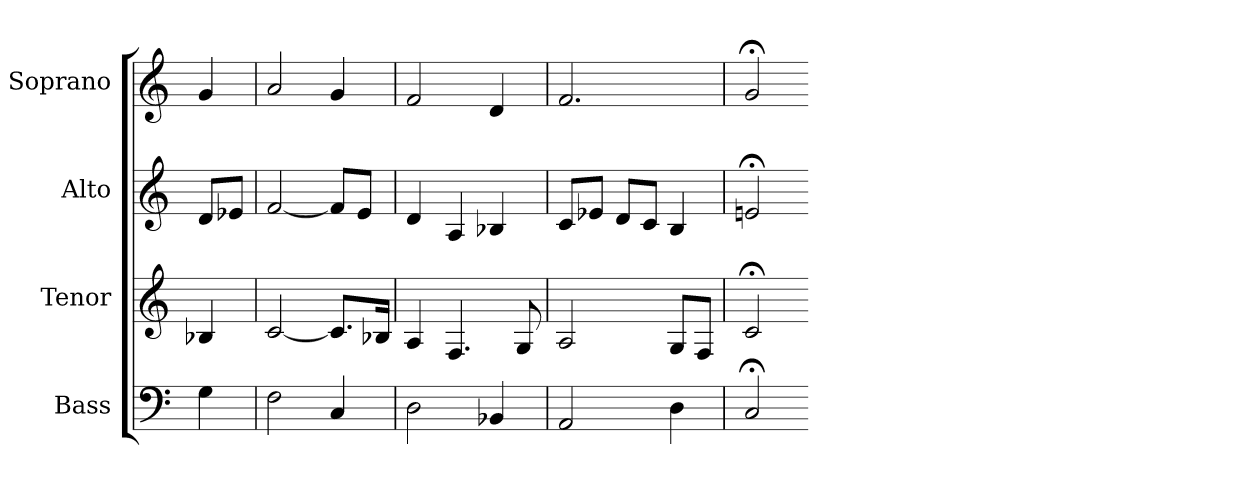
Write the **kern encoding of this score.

**kern	**kern	**kern	**kern
*part4	*part3	*part2	*part1
*staff4	*staff3	*staff2	*staff1
*I"Bass	*I"Tenor	*I"Alto	*I"Soprano
*I'B	*I'T	*I'A	*I'S
=	=	=	=
4G	4B-X	8dL	4g
.	.	8e-XJ	.
=1	=1	=1	=1
2F	[2c	[2f	2a
4C	8.cL]	8fL]	4g
.	.	8eJ	.
.	16B-XJk	.	.
=2	=2	=2	=2
2D	4A	4d	2f
.	4.F	4A	.
4BB-X	.	4B-X	4d
.	8G	.	.
=3	=3	=3	=3
2AA	2A	8cL	2.f
.	.	8e-XJ	.
.	.	8dL	.
.	.	8cJ	.
4D	8GL	4B	.
.	8FJ	.	.
=4	=4	=4	=4
2C;<	2c;<	2en;<	2g;<
=-	=-	=-	=-
*-	*-	*-	*-
